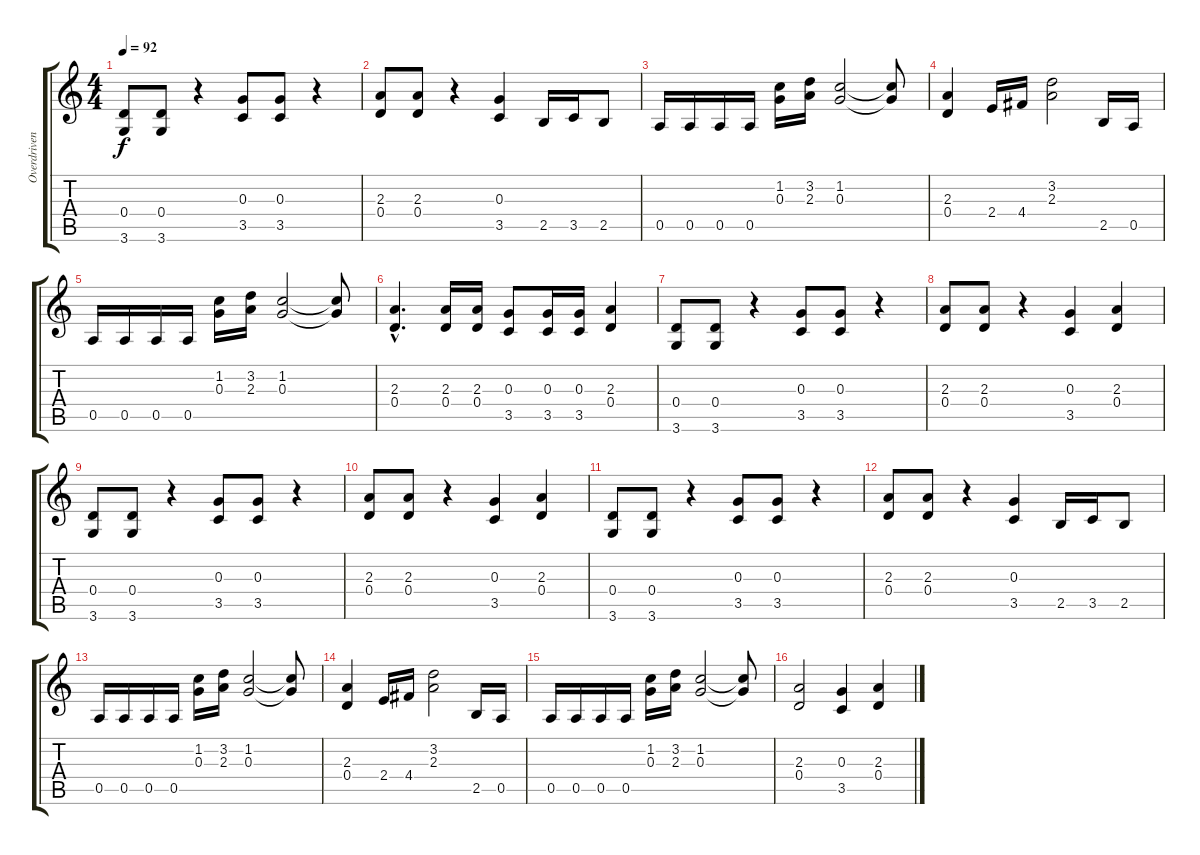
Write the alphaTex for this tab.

\track ("Overdriven Guitar" "Overdriven") {instrument overdrivenguitar}
\staff {score tabs}
\tuning (E4 B3 G3 D3 A2 E2) {hide}
\ts (4 4)
\tempo 92
\clef g2
\ks c
(0.4 3.6).8{dy f} (0.4 3.6).8 r.4 (0.3 3.5).8 (0.3 3.5).8 r.4 |
(2.3 0.4).8 (2.3 0.4).8 r.4 (0.3 3.5).4 2.5.16 3.5.16 2.5.8 |
0.5.16 0.5.16 0.5.16 0.5.16 (1.2 0.3).16 (3.2 2.3).16 (1.2 0.3).2 (1.2{t} 0.3{t}).8 |
(2.3 0.4).4 2.4.16 4.4.16 (3.2 2.3).2 2.5.16 0.5.16 |
0.5.16 0.5.16 0.5.16 0.5.16 (1.2 0.3).16 (3.2 2.3).16 (1.2 0.3).2 (1.2{t} 0.3{t}).8 |
(2.3{hac} 0.4{hac}).4{d} (2.3 0.4).16 (2.3 0.4).16 (0.3 3.5).8 (0.3 3.5).16 (0.3 3.5).16 (2.3 0.4).4 |
(0.4 3.6).8 (0.4 3.6).8 r.4 (0.3 3.5).8 (0.3 3.5).8 r.4 |
(2.3 0.4).8 (2.3 0.4).8 r.4 (0.3 3.5).4 (2.3 0.4).4 |
(0.4 3.6).8 (0.4 3.6).8 r.4 (0.3 3.5).8 (0.3 3.5).8 r.4 |
(2.3 0.4).8 (2.3 0.4).8 r.4 (0.3 3.5).4 (2.3 0.4).4 |
(0.4 3.6).8 (0.4 3.6).8 r.4 (0.3 3.5).8 (0.3 3.5).8 r.4 |
(2.3 0.4).8 (2.3 0.4).8 r.4 (0.3 3.5).4 2.5.16 3.5.16 2.5.8 |
0.5.16 0.5.16 0.5.16 0.5.16 (1.2 0.3).16 (3.2 2.3).16 (1.2 0.3).2 (1.2{t} 0.3{t}).8 |
(2.3 0.4).4 2.4.16 4.4.16 (3.2 2.3).2 2.5.16 0.5.16 |
0.5.16 0.5.16 0.5.16 0.5.16 (1.2 0.3).16 (3.2 2.3).16 (1.2 0.3).2 (1.2{t} 0.3{t}).8 |
(2.3 0.4).2 (0.3 3.5).4 (2.3 0.4).4
